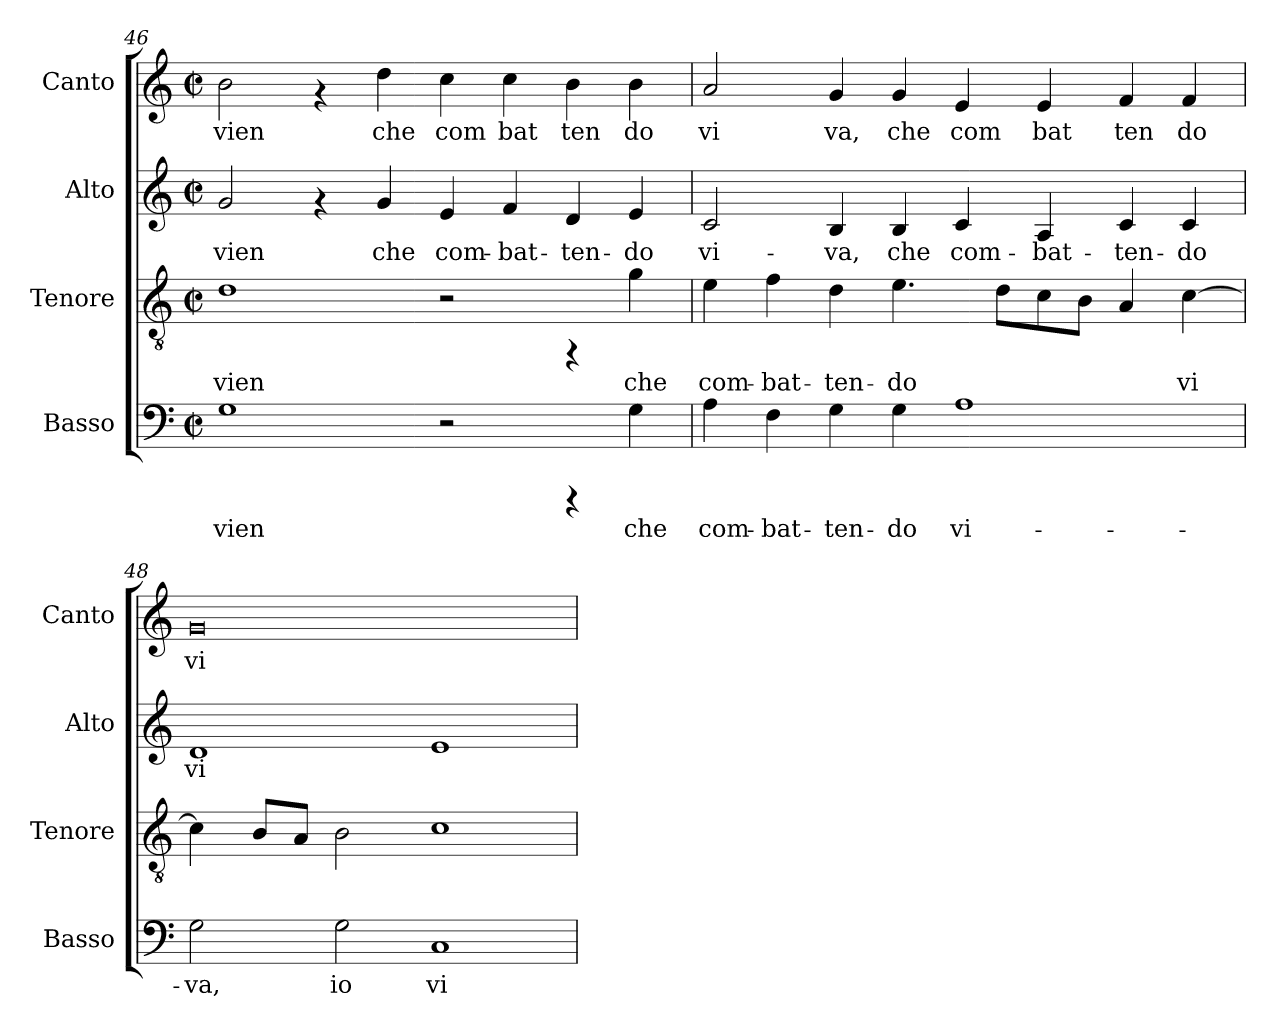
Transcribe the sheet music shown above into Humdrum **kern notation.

**kern	**text	**kern	**text	**kern	**text	**kern	**text
*part4	*part4	*part3	*part3	*part2	*part2	*part1	*part1
*staff4	*staff4	*staff3	*staff3	*staff2	*staff2	*staff1	*staff1
*I"Basso	*	*I"Tenore	*	*I"Alto	*	*I"Canto	*
*I'Basso	*	*I'Tenore	*	*I'Alto	*	*I'Canto	*
*clefF4	*	*clefGv2	*	*clefG2	*	*clefG2	*
*k[]	*	*k[]	*	*k[]	*	*k[]	*
*C:	*	*C:	*	*C:	*	*C:	*
*M2/2	*	*M2/2	*	*M2/2	*	*M2/2	*
*met(c|)	*	*met(c|)	*	*met(c|)	*	*met(c|)	*
=46	=46	=46	=46	=46	=46	=46	=46
!	!LO:LY:b:cj	!	!LO:LY:b:cj	!	!LO:LY:b:cj	!	!LO:LY:b:cj
1G	-vien	1d	-vien	2g/	-vien	2b\	vien
.	.	.	.	4rf	.	4rf	.
!	!	!	!	!	!LO:LY:b:cj	!	!LO:LY:b:cj
.	.	.	.	4g/	che	4dd\	che
!	!	!	!	!	!LO:LY:b:cj	!	!LO:LY:b:cj
2r	.	2r	.	4e/	com-	4cc\	com
!	!	!	!	!	!LO:LY:b:cj	!	!LO:LY:b:cj
.	.	.	.	4f/	-bat-	4cc\	bat
!	!	!	!	!	!LO:LY:b:cj	!	!LO:LY:b:cj
4rCCC	.	4rFF	.	4d/	-ten-	4b\	ten
!	!LO:LY:b:cj	!	!LO:LY:b:cj	!	!LO:LY:b:cj	!	!LO:LY:b:cj
4G\	che	4g\	che	4e/	-do	4b\	do
=47	=47	=47	=47	=47	=47	=47	=47
!	!LO:LY:b:cj	!	!LO:LY:b:cj	!	!LO:LY:b:cj	!	!LO:LY:b:cj
4A\	com-	4e\	com-	2c/	vi-	2a/	vi
!	!LO:LY:b:cj	!	!LO:LY:b:cj	!	!	!	!
4F\	-bat-	4f\	-bat-	.	.	.	.
!	!LO:LY:b:cj	!	!LO:LY:b:cj	!	!LO:LY:b:cj	!	!LO:LY:b:cj
4G\	-ten-	4d\	-ten-	4B/	-va,	4g/	va,
!	!LO:LY:b:cj	!	!LO:LY:b:cj	!	!LO:LY:b:cj	!	!LO:LY:b:cj
4G\	-do	4.e\	-do	4B/	che	4g/	che
!	!LO:LY:b:cj	!	!	!	!LO:LY:b:cj	!	!LO:LY:b:cj
1A	vi-	.	.	4c/	com-	4e/	com
!	!	!	!LO:LY:b:cj	!	!	!	!
.	.	8d\L	.	.	.	.	.
!	!	!	!LO:LY:b:cj	!	!LO:LY:b:cj	!	!LO:LY:b:cj
.	.	8c\	.	4A/	-bat-	4e/	bat
!	!	!	!LO:LY:b:cj	!	!	!	!
.	.	8B\J	.	.	.	.	.
!	!	!	!LO:LY:b:cj	!	!LO:LY:b:cj	!	!LO:LY:b:cj
.	.	4A/	.	4c/	-ten-	4f/	ten
!	!	!	!LO:LY:b:cj	!	!LO:LY:b:cj	!	!LO:LY:b:cj
.	.	[>4c\	vi-	4c/	-do	4f/	do
=48	=48	=48	=48	=48	=48	=48	=48
!	!LO:LY:b:cj	!	!LO:LY:b:cj	!	!LO:LY:b:cj	!	!LO:LY:b:cj
2G\	-va,	4c\]	--	1d	vi-	0g	vi
!	!	!	!LO:LY:b:cj	!	!	!	!
.	.	8B/L	--	.	.	.	.
!	!	!	!LO:LY:b:cj	!	!	!	!
.	.	8A/J	--	.	.	.	.
!	!LO:LY:b:cj	!	!LO:LY:b:cj	!	!	!	!
2G\	io	2B\	--	.	.	.	.
!	!LO:LY:b:cj	!	!LO:LY:b:cj	!	!LO:LY:b:cj	!	!
1C	vi-	1c	--	1e	--	.	.
=	=	=	=	=	=	=	=
*-	*-	*-	*-	*-	*-	*-	*-
